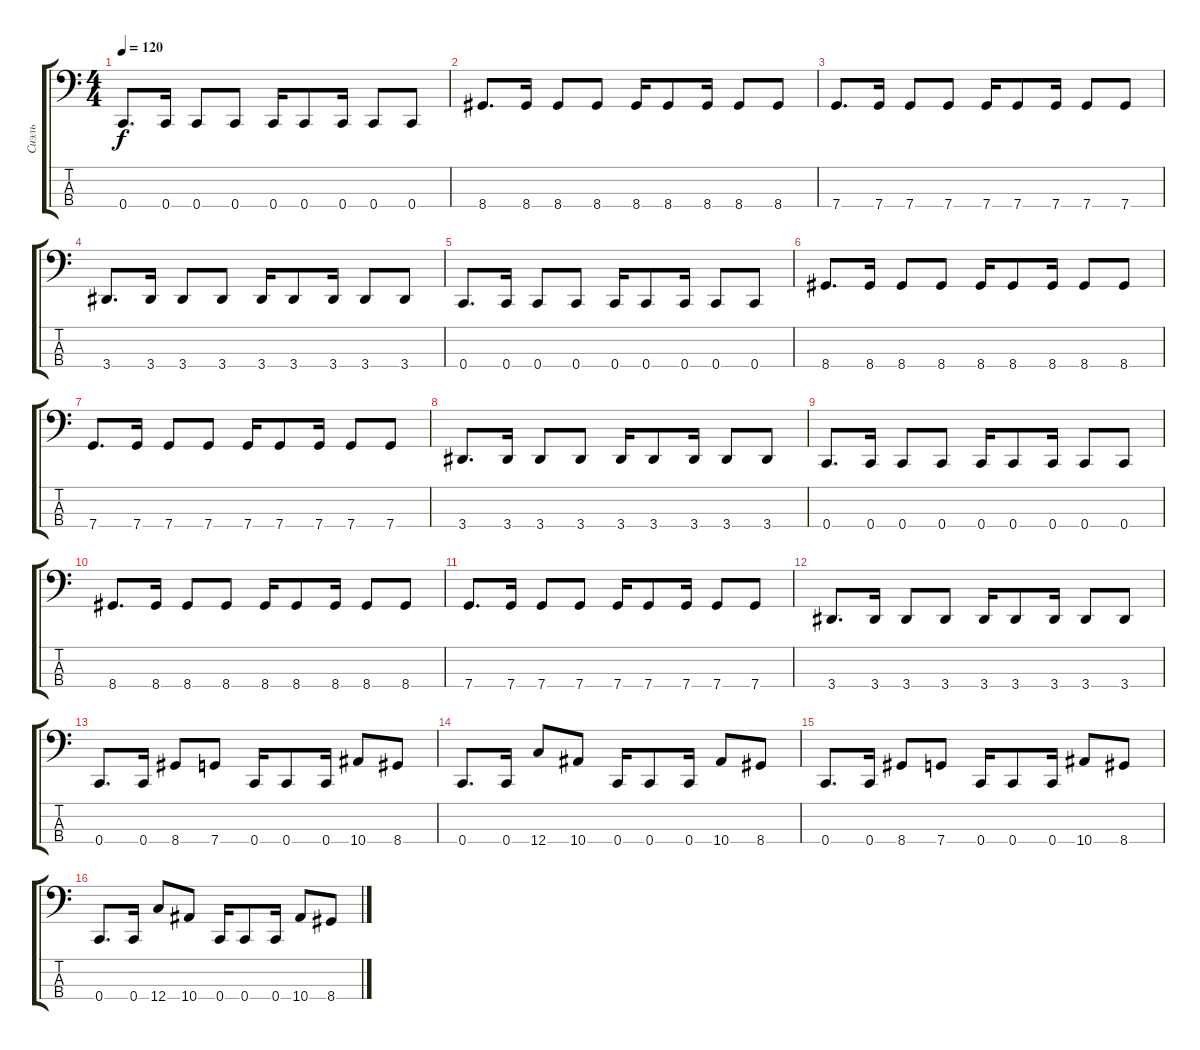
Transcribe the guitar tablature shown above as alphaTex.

\track ("Сиэль" "Сиэль") {instrument electricbassfinger}
\staff {score tabs}
\tuning (F2 C2 G1 C1) {hide}
\ts (4 4)
\tempo 120
\clef f4
\ks c
0.4.8{d dy f} 0.4.16 0.4.8 0.4.8 0.4.16 0.4.8 0.4.16 0.4.8 0.4.8 |
8.4.8{d} 8.4.16 8.4.8 8.4.8 8.4.16 8.4.8 8.4.16 8.4.8 8.4.8 |
7.4.8{d} 7.4.16 7.4.8 7.4.8 7.4.16 7.4.8 7.4.16 7.4.8 7.4.8 |
3.4.8{d} 3.4.16 3.4.8 3.4.8 3.4.16 3.4.8 3.4.16 3.4.8 3.4.8 |
0.4.8{d} 0.4.16 0.4.8 0.4.8 0.4.16 0.4.8 0.4.16 0.4.8 0.4.8 |
8.4.8{d} 8.4.16 8.4.8 8.4.8 8.4.16 8.4.8 8.4.16 8.4.8 8.4.8 |
7.4.8{d} 7.4.16 7.4.8 7.4.8 7.4.16 7.4.8 7.4.16 7.4.8 7.4.8 |
3.4.8{d} 3.4.16 3.4.8 3.4.8 3.4.16 3.4.8 3.4.16 3.4.8 3.4.8 |
0.4.8{d} 0.4.16 0.4.8 0.4.8 0.4.16 0.4.8 0.4.16 0.4.8 0.4.8 |
8.4.8{d} 8.4.16 8.4.8 8.4.8 8.4.16 8.4.8 8.4.16 8.4.8 8.4.8 |
7.4.8{d} 7.4.16 7.4.8 7.4.8 7.4.16 7.4.8 7.4.16 7.4.8 7.4.8 |
3.4.8{d} 3.4.16 3.4.8 3.4.8 3.4.16 3.4.8 3.4.16 3.4.8 3.4.8 |
0.4.8{d} 0.4.16 8.4.8 7.4.8 0.4.16 0.4.8 0.4.16 10.4.8 8.4.8 |
0.4.8{d} 0.4.16 12.4.8 10.4.8 0.4.16 0.4.8 0.4.16 10.4.8 8.4.8 |
0.4.8{d} 0.4.16 8.4.8 7.4.8 0.4.16 0.4.8 0.4.16 10.4.8 8.4.8 |
0.4.8{d} 0.4.16 12.4.8 10.4.8 0.4.16 0.4.8 0.4.16 10.4.8 8.4.8
